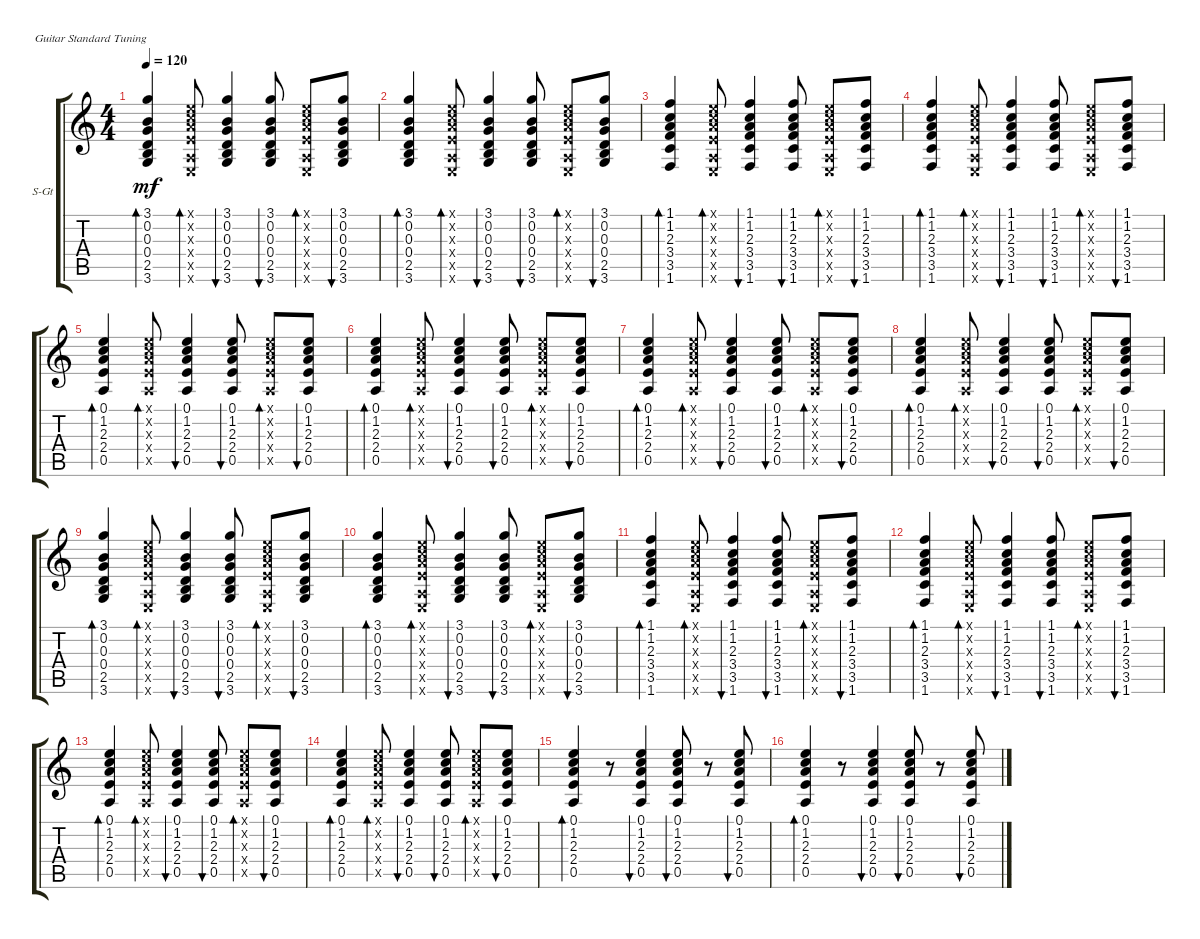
\defaultSystemsLayout 4
\bracketExtendMode groupsimilarinstruments
\firstSystemTrackNameOrientation horizontal
\otherSystemsTrackNameOrientation horizontal
\track ("Guitar 1" "S-Gt") {instrument acousticguitarsteel}
\staff {score tabs}
\tuning (E4 B3 G3 D3 A2 E2)
\ts (4 4)
\tempo 120
\clef g2
\ks c
(2.5 0.4 0.3 0.2 3.1 3.6).4{bd 52 dy mf} (0.5{x} 2.4{x} 2.3{x} 1.2{x} 0.1{x} 0.6{x}).8{bd 52} (2.5 0.4 0.3 0.2 3.1 3.6).4{bu 51} (2.5 0.4 0.3 0.2 3.1 3.6).8{bu 51} (0.5{x} 2.4{x} 2.3{x} 1.2{x} 0.1{x} 0.6{x}).8{bd 52} (2.5 0.4 0.3 0.2 3.1 3.6).8{bu 51} |
(2.5 0.4 0.3 0.2 3.1 3.6).4{bd 52} (0.5{x} 2.4{x} 2.3{x} 1.2{x} 0.1{x} 0.6{x}).8{bd 52} (2.5 0.4 0.3 0.2 3.1 3.6).4{bu 51} (2.5 0.4 0.3 0.2 3.1 3.6).8{bu 51} (0.5{x} 2.4{x} 2.3{x} 1.2{x} 0.1{x} 0.6{x}).8{bd 52} (2.5 0.4 0.3 0.2 3.1 3.6).8{bu 51} |
(3.5 3.4 2.3 1.2 1.1 1.6).4{bd 52} (0.5{x} 2.4{x} 2.3{x} 1.2{x} 0.1{x} 0.6{x}).8{bd 52} (3.5 3.4 2.3 1.2 1.1 1.6).4{bu 51} (3.5 3.4 2.3 1.2 1.1 1.6).8{bu 51} (0.5{x} 2.4{x} 2.3{x} 1.2{x} 0.1{x} 0.6{x}).8{bd 52} (3.5 3.4 2.3 1.2 1.1 1.6).8{bu 51} |
(3.5 3.4 2.3 1.2 1.1 1.6).4{bd 52} (0.5{x} 2.4{x} 2.3{x} 1.2{x} 0.1{x} 0.6{x}).8{bd 52} (3.5 3.4 2.3 1.2 1.1 1.6).4{bu 51} (3.5 3.4 2.3 1.2 1.1 1.6).8{bu 51} (0.5{x} 2.4{x} 2.3{x} 1.2{x} 0.1{x} 0.6{x}).8{bd 52} (3.5 3.4 2.3 1.2 1.1 1.6).8{bu 51} |
(0.5 2.4 2.3 1.2 0.1).4{bd 52} (0.5{x} 2.4{x} 2.3{x} 1.2{x} 0.1{x}).8{bd 52} (0.5 2.4 2.3 1.2 0.1).4{bu 51} (0.5 2.4 2.3 1.2 0.1).8{bu 51} (0.5{x} 2.4{x} 2.3{x} 1.2{x} 0.1{x}).8{bd 52} (0.5 2.4 2.3 1.2 0.1).8{bu 51} |
(0.5 2.4 2.3 1.2 0.1).4{bd 52} (0.5{x} 2.4{x} 2.3{x} 1.2{x} 0.1{x}).8{bd 52} (0.5 2.4 2.3 1.2 0.1).4{bu 51} (0.5 2.4 2.3 1.2 0.1).8{bu 51} (0.5{x} 2.4{x} 2.3{x} 1.2{x} 0.1{x}).8{bd 52} (0.5 2.4 2.3 1.2 0.1).8{bu 51} |
(0.5 2.4 2.3 1.2 0.1).4{bd 52} (0.5{x} 2.4{x} 2.3{x} 1.2{x} 0.1{x}).8{bd 52} (0.5 2.4 2.3 1.2 0.1).4{bu 51} (0.5 2.4 2.3 1.2 0.1).8{bu 51} (0.5{x} 2.4{x} 2.3{x} 1.2{x} 0.1{x}).8{bd 52} (0.5 2.4 2.3 1.2 0.1).8{bu 51} |
(0.5 2.4 2.3 1.2 0.1).4{bd 52} (0.5{x} 2.4{x} 2.3{x} 1.2{x} 0.1{x}).8{bd 52} (0.5 2.4 2.3 1.2 0.1).4{bu 51} (0.5 2.4 2.3 1.2 0.1).8{bu 51} (0.5{x} 2.4{x} 2.3{x} 1.2{x} 0.1{x}).8{bd 52} (0.5 2.4 2.3 1.2 0.1).8{bu 51} |
(2.5 0.4 0.3 0.2 3.1 3.6).4{bd 52} (0.5{x} 2.4{x} 2.3{x} 1.2{x} 0.1{x} 0.6{x}).8{bd 52} (2.5 0.4 0.3 0.2 3.1 3.6).4{bu 51} (2.5 0.4 0.3 0.2 3.1 3.6).8{bu 51} (0.5{x} 2.4{x} 2.3{x} 1.2{x} 0.1{x} 0.6{x}).8{bd 52} (2.5 0.4 0.3 0.2 3.1 3.6).8{bu 51} |
(2.5 0.4 0.3 0.2 3.1 3.6).4{bd 52} (0.5{x} 2.4{x} 2.3{x} 1.2{x} 0.1{x} 0.6{x}).8{bd 52} (2.5 0.4 0.3 0.2 3.1 3.6).4{bu 51} (2.5 0.4 0.3 0.2 3.1 3.6).8{bu 51} (0.5{x} 2.4{x} 2.3{x} 1.2{x} 0.1{x} 0.6{x}).8{bd 52} (2.5 0.4 0.3 0.2 3.1 3.6).8{bu 51} |
(3.5 3.4 2.3 1.2 1.1 1.6).4{bd 52} (0.5{x} 2.4{x} 2.3{x} 1.2{x} 0.1{x} 0.6{x}).8{bd 52} (3.5 3.4 2.3 1.2 1.1 1.6).4{bu 51} (3.5 3.4 2.3 1.2 1.1 1.6).8{bu 51} (0.5{x} 2.4{x} 2.3{x} 1.2{x} 0.1{x} 0.6{x}).8{bd 52} (3.5 3.4 2.3 1.2 1.1 1.6).8{bu 51} |
(3.5 3.4 2.3 1.2 1.1 1.6).4{bd 52} (0.5{x} 2.4{x} 2.3{x} 1.2{x} 0.1{x} 0.6{x}).8{bd 52} (3.5 3.4 2.3 1.2 1.1 1.6).4{bu 51} (3.5 3.4 2.3 1.2 1.1 1.6).8{bu 51} (0.5{x} 2.4{x} 2.3{x} 1.2{x} 0.1{x} 0.6{x}).8{bd 52} (3.5 3.4 2.3 1.2 1.1 1.6).8{bu 51} |
(0.5 2.4 2.3 1.2 0.1).4{bd 52} (0.5{x} 2.4{x} 2.3{x} 1.2{x} 0.1{x}).8{bd 52} (0.5 2.4 2.3 1.2 0.1).4{bu 51} (0.5 2.4 2.3 1.2 0.1).8{bu 51} (0.5{x} 2.4{x} 2.3{x} 1.2{x} 0.1{x}).8{bd 52} (0.5 2.4 2.3 1.2 0.1).8{bu 51} |
(0.5 2.4 2.3 1.2 0.1).4{bd 52} (0.5{x} 2.4{x} 2.3{x} 1.2{x} 0.1{x}).8{bd 52} (0.5 2.4 2.3 1.2 0.1).4{bu 51} (0.5 2.4 2.3 1.2 0.1).8{bu 51} (0.5{x} 2.4{x} 2.3{x} 1.2{x} 0.1{x}).8{bd 52} (0.5 2.4 2.3 1.2 0.1).8{bu 51} |
(0.5 2.4 2.3 1.2 0.1).4{bd 52} r.8 (0.5 2.4 2.3 1.2 0.1).4{bu 51} (0.5 2.4 2.3 1.2 0.1).8{bu 51} r.8 (0.5 2.4 2.3 1.2 0.1).8{bu 51} |
(0.5 2.4 2.3 1.2 0.1).4{bd 52} r.8 (0.5 2.4 2.3 1.2 0.1).4{bu 51} (0.5 2.4 2.3 1.2 0.1).8{bu 51} r.8 (0.5 2.4 2.3 1.2 0.1).8{bu 51}
